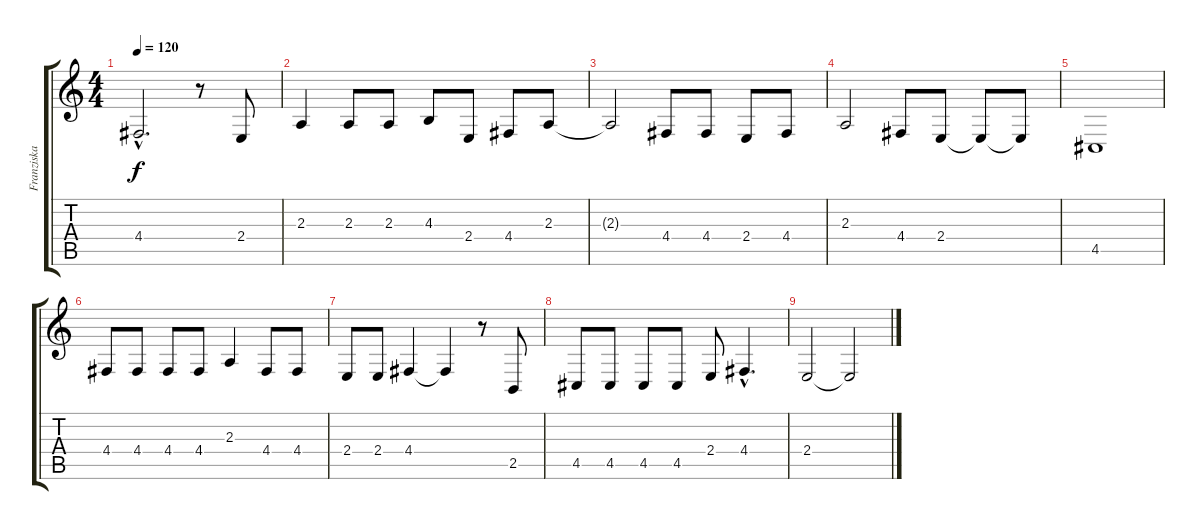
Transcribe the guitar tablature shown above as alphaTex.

\track ("Franziska" "Franziska") {instrument trombone}
\staff {score tabs}
\tuning (E4 B3 G3 D3 A2 E2) {hide}
\ts (4 4)
\tempo 120
\clef g2
\ks c
4.4{hac}.2{d dy f} r.8 2.4.8 |
2.3.4 2.3.8 2.3.8 4.3.8 2.4.8 4.4.8 2.3.8 |
2.3{t}.2 4.4.8 4.4.8 2.4.8 4.4.8 |
2.3.2 4.4.8 2.4.8 2.4{t}.8 2.4{t}.8 |
4.5.1 |
4.4.8 4.4.8 4.4.8 4.4.8 2.3.4 4.4.8 4.4.8 |
2.4.8 2.4.8 4.4.4 4.4{t}.4 r.8 2.5.8 |
4.5.8 4.5.8 4.5.8 4.5.8 2.4.8 4.4{hac}.4{d} |
2.4.2 2.4{t}.2
